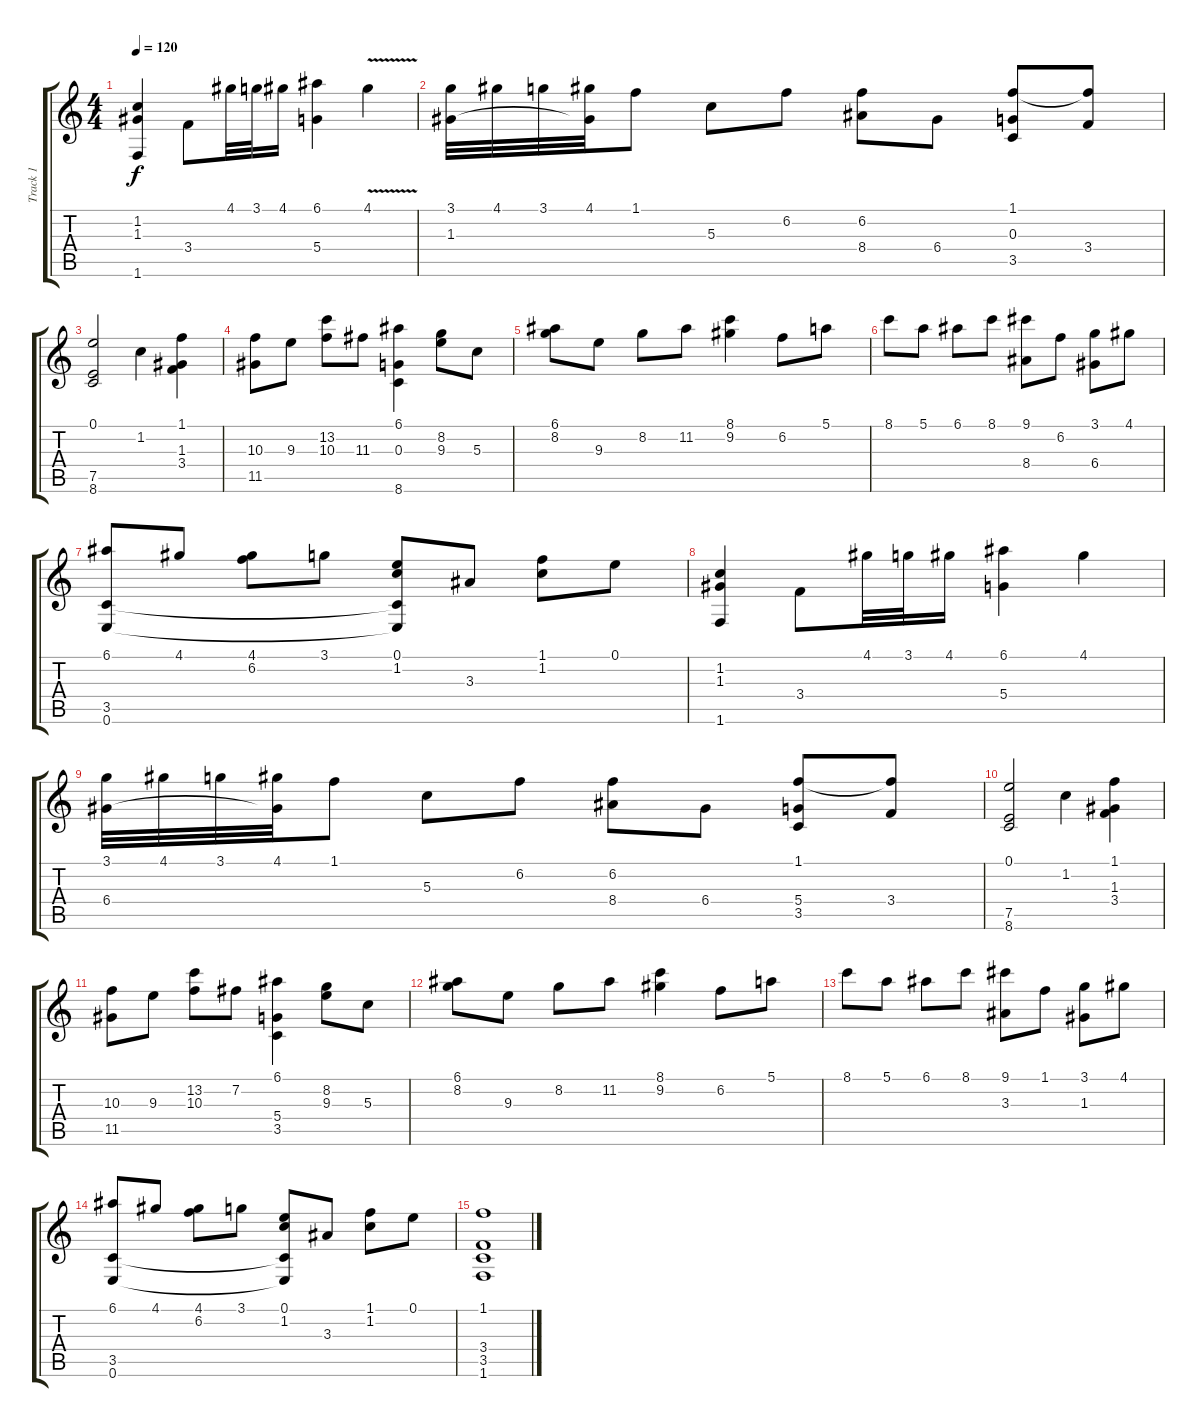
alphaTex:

\track ("Track 1" "Track 1") {instrument acousticguitarnylon}
\staff {score tabs}
\tuning (E4 B3 G3 D3 A2 E2) {hide}
\ts (4 4)
\tempo 120
\clef g2
\ks c
(1.2 1.3 1.6).4{dy f instrument acousticguitarnylon} 3.4.8 4.1.32 3.1.32 4.1.16 (6.1 5.4).4 4.1{v}.4 |
(3.1 1.3).32 4.1.32 3.1.32 (4.1 1.3{t}).32 1.1.8 5.3.8 6.2.8 (6.2 8.4).8 6.4.8 (1.1 0.3 3.5).8 (1.1{t} 3.4).8 |
(0.1 7.5 8.6).2 1.2.4 (1.1 1.3 3.4).4 |
(10.3 11.5).8 9.3.8 (13.2 10.3).8 11.3.8 (6.1 0.3 8.6).4 (8.2 9.3).8 5.3.8 |
(6.1 8.2).8 9.3.8 8.2.8 11.2.8 (8.1 9.2).4 6.2.8 5.1.8 |
8.1.8 5.1.8 6.1.8 8.1.8 (9.1 8.4).8 6.2.8 (3.1 6.4).8 4.1.8 |
(6.1 3.5 0.6).8 4.1.8 (4.1 6.2).8 3.1.8 (0.1 1.2 3.5{t} 0.6{t}).8 3.3.8 (1.1 1.2).8 0.1.8 |
(1.2 1.3 1.6).4{instrument harpsichord} 3.4.8 4.1.32 3.1.32 4.1.16 (6.1 5.4).4 4.1.4 |
(3.1 6.4).32 4.1.32 3.1.32 (4.1 6.4{t}).32 1.1.8 5.3.8 6.2.8 (6.2 8.4).8 6.4.8 (1.1 5.4 3.5).8 (1.1{t} 3.4).8 |
(0.1 7.5 8.6).2 1.2.4 (1.1 1.3 3.4).4 |
(10.3 11.5).8 9.3.8 (13.2 10.3).8 7.2.8 (6.1 5.4 3.5).4 (8.2 9.3).8 5.3.8 |
(6.1 8.2).8 9.3.8 8.2.8 11.2.8 (8.1 9.2).4 6.2.8 5.1.8 |
8.1.8 5.1.8 6.1.8 8.1.8 (9.1 3.3).8 1.1.8 (3.1 1.3).8 4.1.8 |
(6.1 3.5 0.6).8 4.1.8 (4.1 6.2).8 3.1.8 (0.1 1.2 3.5{t} 0.6{t}).8 3.3.8 (1.1 1.2).8 0.1.8 |
(1.1 3.4 3.5 1.6).1
